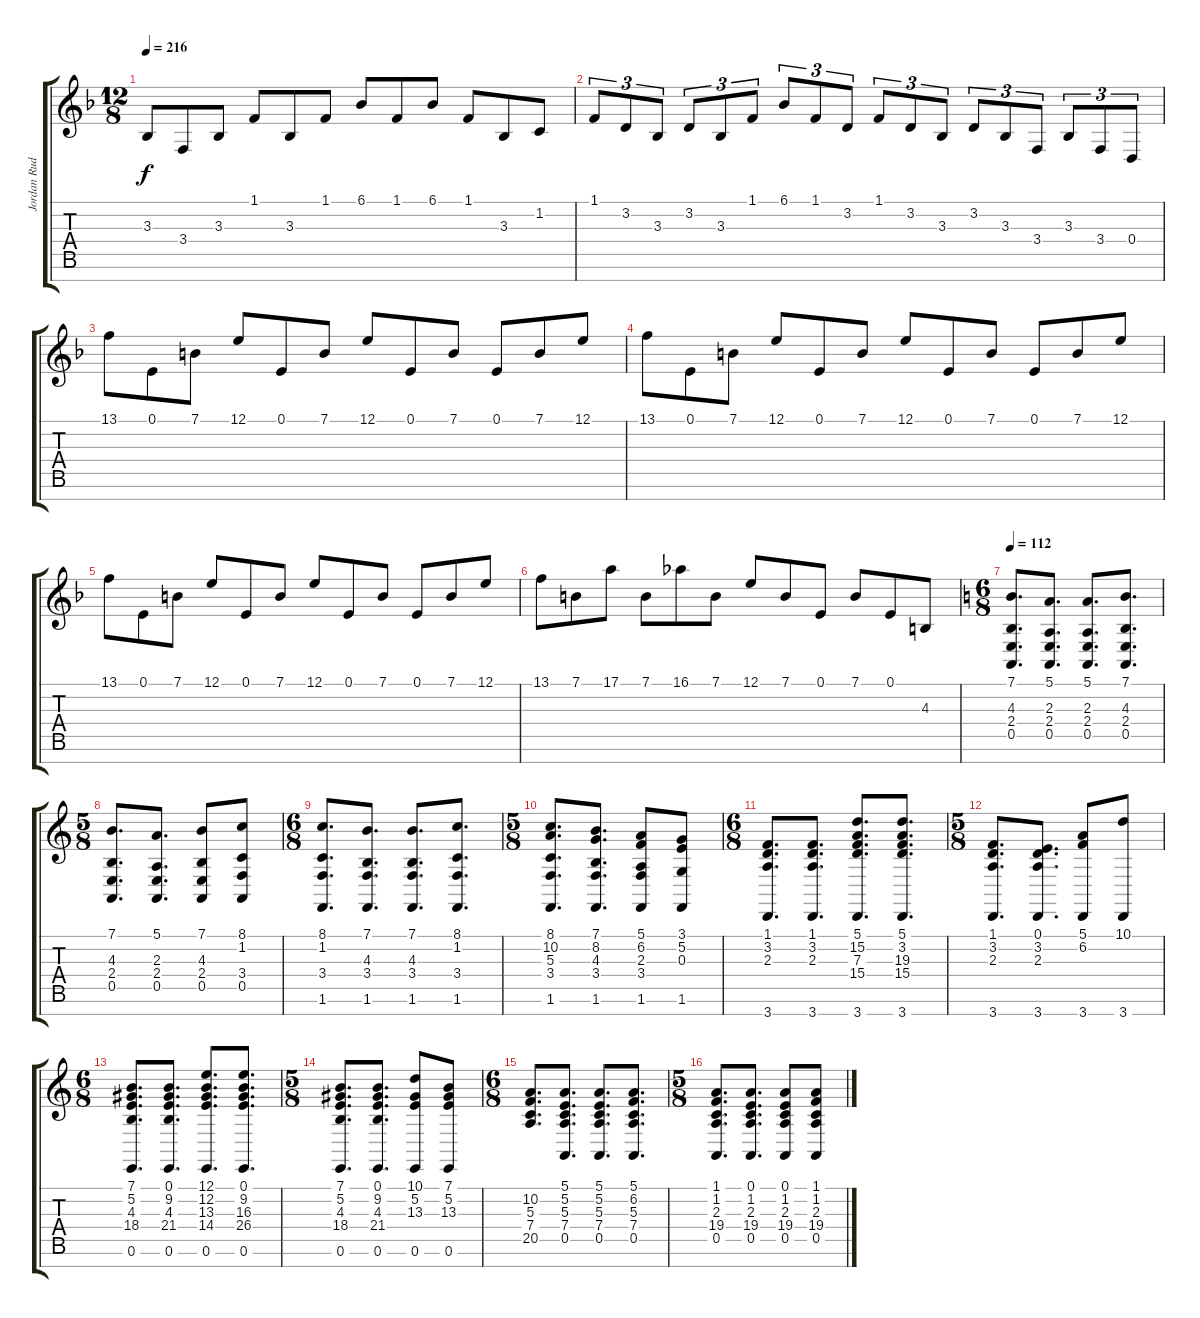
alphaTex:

\track ("Jordan Rudess - Keyboard" "Jordan Rud") {instrument acousticgrandpiano}
\staff {score tabs}
\tuning (E4 B3 G3 D3 A2 E2 B1) {hide}
\ts (12 8)
\tempo 216
\clef g2
\ks dminor
3.3.8{dy f} 3.4.8 3.3.8 1.1.8 3.3.8 1.1.8 6.1.8 1.1.8 6.1.8 1.1.8 3.3.8 1.2.8 |
1.1.8{tu (3 2)} 3.2.8{tu (3 2)} 3.3.8{tu (3 2)} 3.2.8{tu (3 2)} 3.3.8{tu (3 2)} 1.1.8{tu (3 2)} 6.1.8{tu (3 2)} 1.1.8{tu (3 2)} 3.2.8{tu (3 2)} 1.1.8{tu (3 2)} 3.2.8{tu (3 2)} 3.3.8{tu (3 2)} 3.2.8{tu (3 2)} 3.3.8{tu (3 2)} 3.4.8{tu (3 2)} 3.3.8{tu (3 2)} 3.4.8{tu (3 2)} 0.4.8{tu (3 2)} |
13.1.8 0.1.8 7.1.8 12.1.8 0.1.8 7.1.8 12.1.8 0.1.8 7.1.8 0.1.8 7.1.8 12.1.8 |
13.1.8 0.1.8 7.1.8 12.1.8 0.1.8 7.1.8 12.1.8 0.1.8 7.1.8 0.1.8 7.1.8 12.1.8 |
13.1.8 0.1.8 7.1.8 12.1.8 0.1.8 7.1.8 12.1.8 0.1.8 7.1.8 0.1.8 7.1.8 12.1.8 |
13.1.8 7.1.8 17.1.8 7.1.8 16.1.8 7.1.8 12.1.8 7.1.8 0.1.8 7.1.8 0.1.8 4.3.8 |
\ts (6 8)
\tempo 112
\ks aminor
(7.1 4.3 2.4 0.5).8{d instrument acousticgrandpiano} (5.1 2.3 2.4 0.5).8{d} (5.1 2.3 2.4 0.5).8{d} (7.1 4.3 2.4 0.5).8{d} |
\ts (5 8)
(7.1 4.3 2.4 0.5).8{d} (5.1 2.3 2.4 0.5).8{d} (7.1 4.3 2.4 0.5).8 (8.1 1.2 3.4 0.5).8 |
\ts (6 8)
(8.1 1.2 3.4 1.6).8{d} (7.1 4.3 3.4 1.6).8{d} (7.1 4.3 3.4 1.6).8{d} (8.1 1.2 3.4 1.6).8{d} |
\ts (5 8)
(8.1 10.2 5.3 3.4 1.6).8{d} (7.1 8.2 4.3 3.4 1.6).8{d} (5.1 6.2 2.3 3.4 1.6).8 (3.1 5.2 0.3 1.6).8 |
\ts (6 8)
(1.1 3.2 2.3 3.7).8{d} (1.1 3.2 2.3 3.7).8{d} (5.1 15.2 7.3 15.4 3.7).8{d} (5.1 3.2 19.3 15.4 3.7).8{d} |
\ts (5 8)
(1.1 3.2 2.3 3.7).8{d} (0.1 3.2 2.3 3.7).8{d} (5.1 6.2 3.7).8 (10.1 3.7).8 |
\ts (6 8)
(7.1 5.2 4.3 18.4 0.6).8{d} (0.1 9.2 4.3 21.4 0.6).8{d} (12.1 12.2 13.3 14.4 0.6).8{d} (0.1 9.2 16.3 26.4 0.6).8{d} |
\ts (5 8)
(7.1 5.2 4.3 18.4 0.6).8{d} (0.1 9.2 4.3 21.4 0.6).8{d} (10.1 5.2 13.3 0.6).8 (7.1 5.2 13.3 0.6).8 |
\ts (6 8)
(10.2 5.3 7.4 20.5).8{d} (5.1 5.2 5.3 7.4 0.5).8{d} (5.1 5.2 5.3 7.4 0.5).8{d} (5.1 6.2 5.3 7.4 0.5).8{d} |
\ts (5 8)
(1.1 1.2 2.3 19.4 0.5).8{d} (0.1 1.2 2.3 19.4 0.5).8{d} (0.1 1.2 2.3 19.4 0.5).8 (1.1 1.2 2.3 19.4 0.5).8
